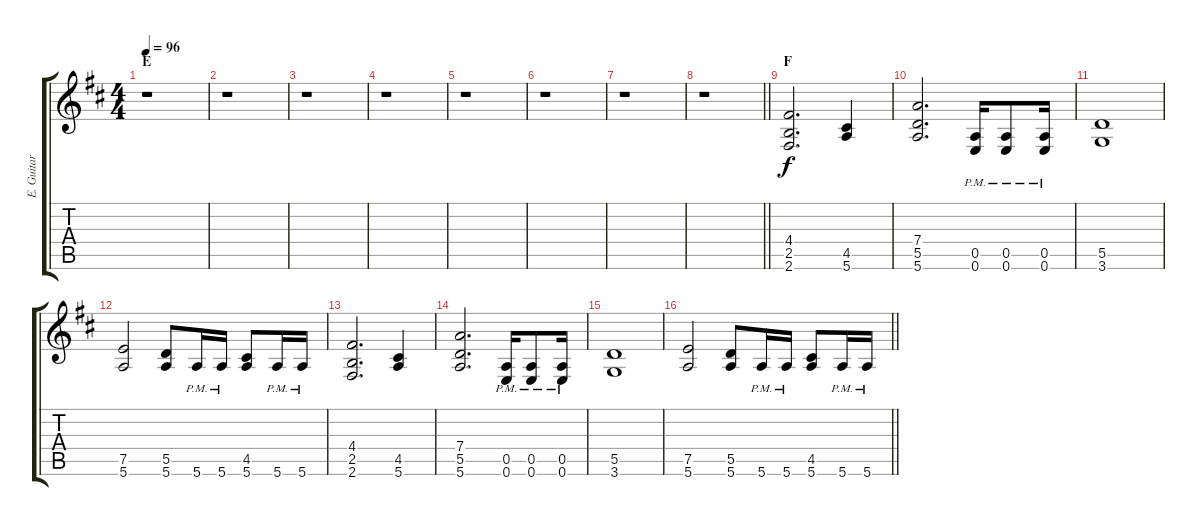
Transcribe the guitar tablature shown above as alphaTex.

\track ("E. Guitar IV" "E. Guitar ") {instrument overdrivenguitar}
\staff {score tabs}
\tuning (E4 B3 G3 D3 A2 E2) {hide}
\ts (4 4)
\section ("" "E")
\tempo 96
\clef g2
\ks d
r.1{dy f} |
r.1 |
r.1 |
r.1 |
r.1 |
r.1 |
r.1 |
\barLineRight lightlight
r.1 |
\section ("" "F")
(4.4 2.5 2.6).2{d} (4.5 5.6).4 |
(7.4 5.5 5.6).2{d} (0.5{pm} 0.6{pm}).16 (0.5{pm} 0.6{pm}).8 (0.5{pm} 0.6{pm}).16 |
(5.5 3.6).1 |
(7.5 5.6).2 (5.5 5.6).8 5.6{pm}.16 5.6{pm}.16 (4.5 5.6).8 5.6{pm}.16 5.6{pm}.16 |
(4.4 2.5 2.6).2{d} (4.5 5.6).4 |
(7.4 5.5 5.6).2{d} (0.5{pm} 0.6{pm}).16 (0.5{pm} 0.6{pm}).8 (0.5{pm} 0.6{pm}).16 |
(5.5 3.6).1 |
\barLineRight lightlight
(7.5 5.6).2 (5.5 5.6).8 5.6{pm}.16 5.6{pm}.16 (4.5 5.6).8 5.6{pm}.16 5.6{pm}.16
